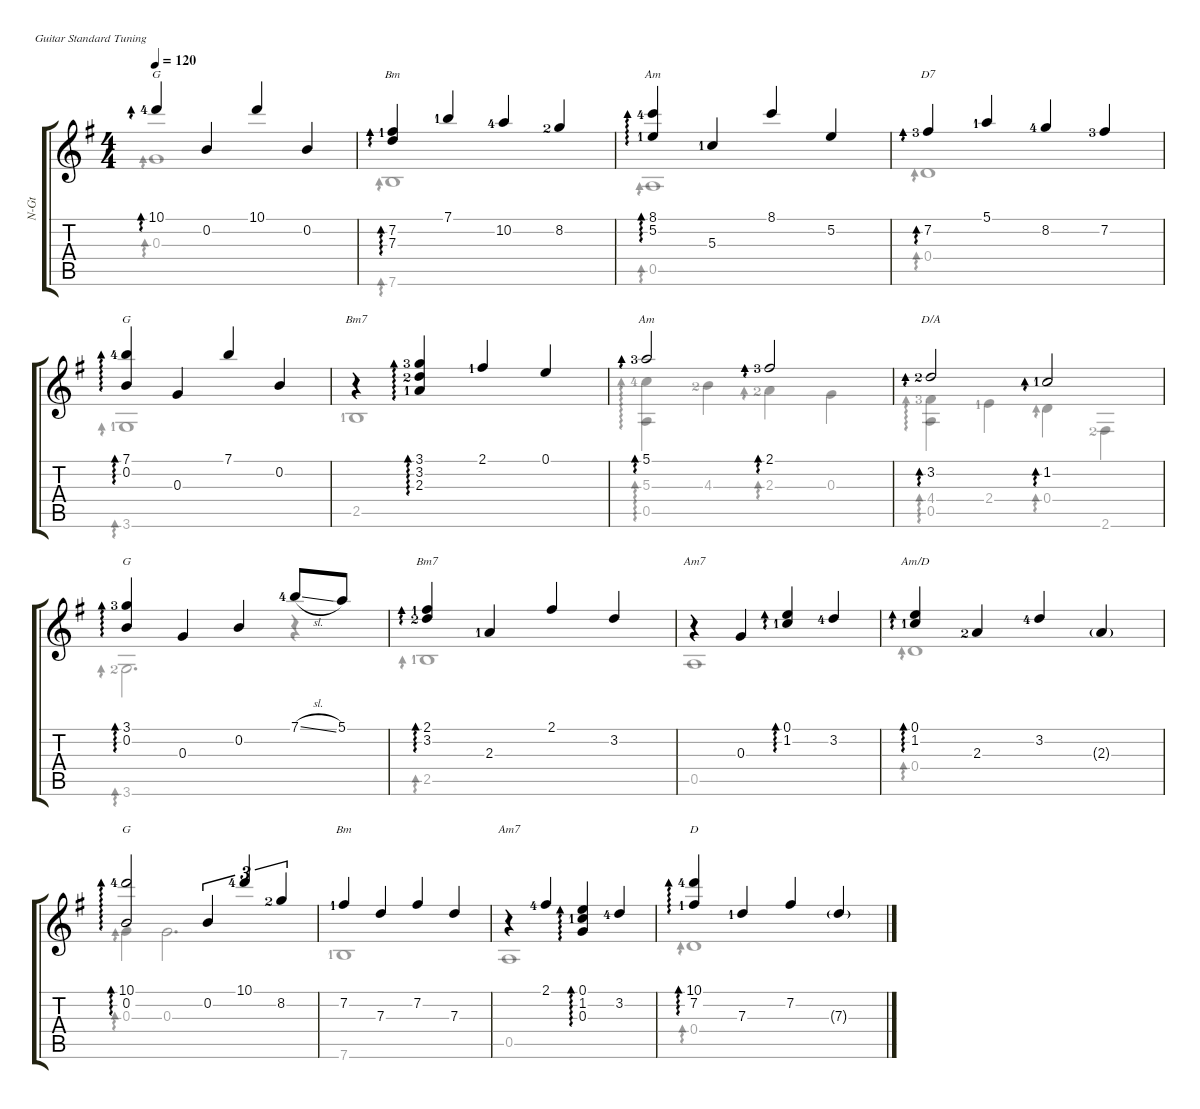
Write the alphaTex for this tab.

\defaultSystemsLayout 4
\hideDynamics
\bracketExtendMode groupsimilarinstruments
\otherSystemsTrackNameOrientation horizontal
\defaultBarNumberDisplay Hide
\track ("Nylon Guitar" "N-Gt") {instrument acousticguitarnylon}
\staff {score tabs}
\tuning (E4 B3 G3 D3 A2 E2)
\chord ("G" 10 9 9 x x x) {firstfret 10 showdiagram false}
\chord ("Bm" 7 7 7 x x 7) {firstfret 7 showdiagram false barre (7 7 7)}
\chord ("Am" 8 5 5 x 4 x) {firstfret 5 showdiagram false barre 5}
\chord ("D7" 5 7 5 4 x x) {firstfret 5 showdiagram false barre 5}
\chord ("G" 7 2 2 2 x 3) {firstfret 3 showdiagram false}
\chord ("Bm7" 2 3 2 x 2 x) {showdiagram false barre (2 2)}
\chord ("Am " 5 x 5 x 0 x) {showdiagram false}
\chord ("D/A" x 3 x 4 0 x) {showdiagram false}
\chord ("G" 3 0 0 0 x 3) {showdiagram false}
\chord ("Am7" 0 1 0 x 0 x) {showdiagram false}
\chord ("Am/D" 0 1 2 0 x x) {showdiagram false}
\chord ("D " 10 7 7 6 x x) {firstfret 7 showdiagram false barre 7}
\voice
\ts (4 4)
\tempo 120
\clef g2
\ks g
10.1{lf 5 acc forcenatural}.4{ad 0 ch "G" dy mf instrument acousticguitarnylon beam Up} 0.2{acc forcenatural}.4{beam Up} 10.1{acc forcenatural}.4{beam Up} 0.2{acc forcenatural}.4{beam Up} |
(7.2{lf 2 acc #} 7.3{acc forcenatural}).4{ad 0 ch "Bm" beam Up} 7.1{lf 2 acc forcenatural}.4{beam Up} 10.2{lf 5 acc forcenatural}.4{beam Up} 8.2{lf 3 acc forcenatural}.4{beam Up} |
(8.1{lf 5 acc forcenatural} 5.2{lf 2 acc forcenatural}).4{ad 0 ch "Am" beam Up} 5.3{lf 2 acc forcenatural}.4{beam Up} 8.1{acc forcenatural}.4{beam Up} 5.2{acc forcenatural}.4{beam Up} |
7.2{lf 4 acc #}.4{ad 0 ch "D7" beam Up} 5.1{lf 2 acc forcenatural}.4{beam Up} 8.2{lf 5 acc forcenatural}.4{beam Up} 7.2{lf 4 acc #}.4{beam Up} |
(7.1{lf 5 acc forcenatural} 0.2{acc forcenatural}).4{ad 0 ch "G" beam Up} 0.3{acc forcenatural}.4{beam Up} 7.1{acc forcenatural}.4{beam Up} 0.2{acc forcenatural}.4{beam Up} |
r.4{ch "Bm7" beam Up} (3.1{lf 4 acc forcenatural} 3.2{lf 3 acc forcenatural} 2.3{lf 2 acc forcenatural}).4{ad 0 beam Up} 2.1{lf 2 acc #}.4{beam Up} 0.1{acc forcenatural}.4{beam Up} |
5.1{lf 4 acc forcenatural}.2{ad 0 ch "Am " beam Up} 2.1{lf 4 acc #}.2{ad 0 beam Up} |
3.2{lf 3 acc forcenatural}.2{ad 0 ch "D/A" beam Up} 1.2{lf 2 acc forcenatural}.2{ad 0 beam Up} |
(3.1{lf 4 acc forcenatural} 0.2{acc forcenatural}).4{ad 0 ch "G" beam Up} 0.3{acc forcenatural}.4{beam Up} 0.2{acc forcenatural}.4{beam Up} 7.1{sl lf 5 acc forcenatural}.8{beam Up} 5.1{acc forcenatural}.8{beam Up} |
(2.1{lf 2 acc #} 3.2{lf 3 acc forcenatural}).4{ad 0 ch "Bm7" beam Up} 2.3{lf 2 acc forcenatural}.4{beam Up} 2.1{acc #}.4{beam Up} 3.2{acc forcenatural}.4{beam Up} |
r.4{ch "Am7" beam Up} 0.3{acc forcenatural}.4{beam Up} (0.1{acc forcenatural} 1.2{lf 2 acc forcenatural}).4{ad 0 beam Up} 3.2{lf 5 acc forcenatural}.4{beam Up} |
(0.1{acc forcenatural} 1.2{lf 2 acc forcenatural}).4{ad 0 ch "Am/D" beam Up} 2.3{lf 3 acc forcenatural}.4{beam Up} 3.2{lf 5 acc forcenatural}.4{beam Up} 2.3{g acc forcenatural}.4{beam Up} |
(0.2{acc forcenatural} 10.1{lf 5 acc forcenatural}).2{ad 0 ch "G" beam Up} 0.2{acc forcenatural}.4{tu (3 2) beam Up} 10.1{lf 5 acc forcenatural}.4{tu (3 2) beam Up} 8.2{lf 3 acc forcenatural}.4{tu (3 2) beam Up} |
7.2{lf 2 acc #}.4{ch "Bm" beam Up} 7.3{acc forcenatural}.4{beam Up} 7.2{acc #}.4{beam Up} 7.3{acc forcenatural}.4{beam Up} |
r.4{ch "Am7" beam Up} 2.1{lf 5 acc #}.4{beam Up} (1.2{lf 2 acc forcenatural} 0.1{acc forcenatural} 0.3{acc forcenatural}).4{ad 0 beam Up} 3.2{lf 5 acc forcenatural}.4{beam Up} |
(10.1{lf 5 acc forcenatural} 7.2{lf 2 acc #}).4{ad 0 ch "D " beam Up} 7.3{lf 2 acc forcenatural}.4{beam Up} 7.2{acc #}.4{beam Up} 7.3{g acc forcenatural}.4{beam Up}
\voice
\clef g2
\ottava regular
\simile none
\ks g
0.3{acc forcenatural}.1{ad 0 dy mf beam Down} |
7.6{acc forcenatural}.1{ad 0 beam Down} |
0.5{acc forcenatural}.1{ad 0 beam Down} |
0.4{acc forcenatural}.1{ad 0 beam Down} |
3.6{lf 2 acc forcenatural}.1{ad 0 beam Down} |
2.5{lf 2 acc forcenatural}.1{beam Down} |
(0.5{acc forcenatural} 5.3{lf 5 acc forcenatural}).4{ad 0 beam Down} 4.3{lf 3 acc forcenatural}.4{beam Down} 2.3{lf 3 acc forcenatural}.4{ad 0 beam Down} 0.3{acc forcenatural}.4{beam Down} |
(0.5{acc forcenatural} 4.4{lf 4 acc #}).4{ad 0 beam Down} 2.4{lf 2 acc forcenatural}.4{beam Down} 0.4{acc forcenatural}.4{ad 0 beam Down} 2.6{lf 3 acc #}.4{beam Down} |
3.6{lf 3 acc forcenatural}.2{d ad 0 beam Down} r.4{beam Down} |
2.5{lf 2 acc forcenatural}.1{ad 0 beam Down} |
0.5{acc forcenatural}.1{beam Down} |
0.4{acc forcenatural}.1{ad 0 beam Down} |
0.3{acc forcenatural}.4{ad 0 beam Down} 0.3{acc forcenatural}.2{d beam Down} |
7.6{lf 2 acc forcenatural}.1{beam Down} |
0.5{acc forcenatural}.1{beam Down} |
0.4{acc forcenatural}.1{ad 0 beam Down}
